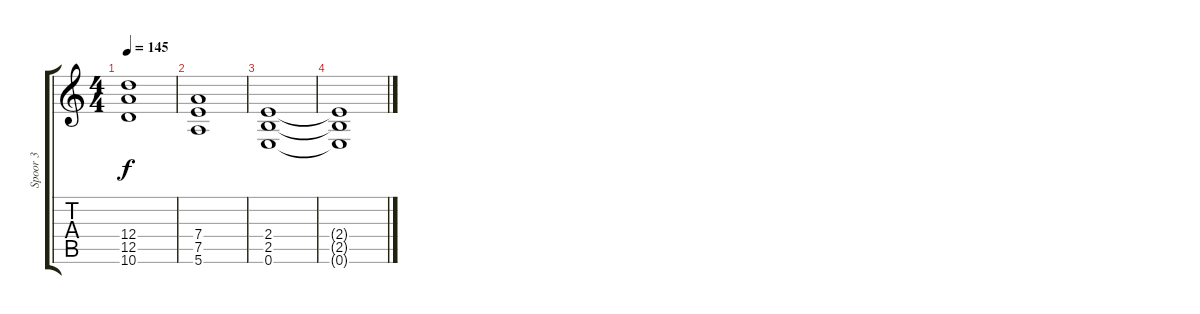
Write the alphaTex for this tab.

\track ("Spoor 3" "Spoor 3") {instrument distortionguitar}
\staff {score tabs}
\tuning (E4 B3 G3 D3 A2 E2) {hide}
\ts (4 4)
\tempo 145
\clef g2
\ks c
(12.4 12.5 10.6).1{dy f} |
(7.4 7.5 5.6).1 |
(2.4 2.5 0.6).1 |
(2.4{t} 2.5{t} 0.6{t}).1
